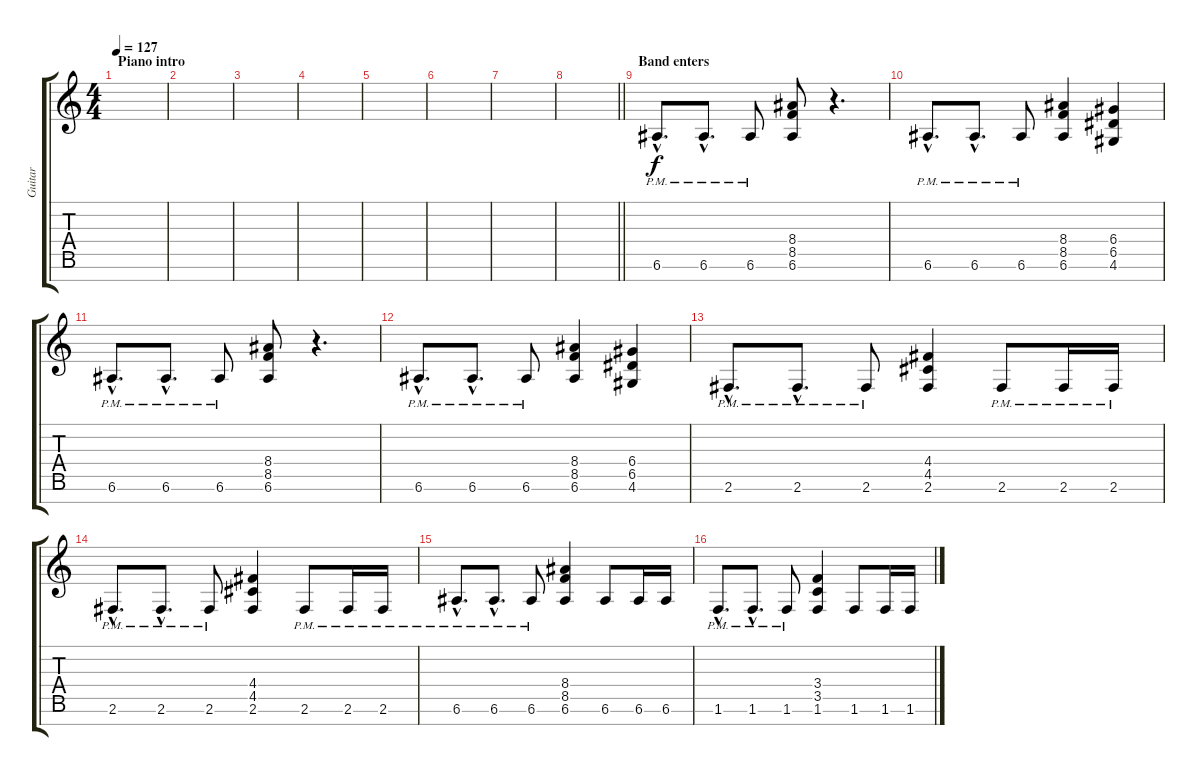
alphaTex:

\track ("Guitar" "Guitar") {instrument distortionguitar}
\staff {score tabs}
\tuning (E4 B3 G3 D3 A2 E2 B1) {hide}
\ts (4 4)
\section ("" "Piano intro")
\tempo 127
\clef g2
\ks c
|
|
|
|
|
|
|
\barLineRight lightlight
|
\section ("" "Band enters")
6.6{hac pm}.8{d} 6.6{hac pm}.8{d} 6.6{pm}.8 (8.4 8.5 6.6).8 r.4{d} |
6.6{hac pm}.8{d} 6.6{hac pm}.8{d} 6.6{pm}.8 (8.4 8.5 6.6).4 (6.4 6.5 4.6).4 |
6.6{hac pm}.8{d} 6.6{hac pm}.8{d} 6.6{pm}.8 (8.4 8.5 6.6).8 r.4{d} |
6.6{hac pm}.8{d} 6.6{hac pm}.8{d} 6.6{pm}.8 (8.4 8.5 6.6).4 (6.4 6.5 4.6).4 |
2.6{hac pm}.8{d} 2.6{hac pm}.8{d} 2.6{pm}.8 (4.4 4.5 2.6).4 2.6{pm}.8 2.6{pm}.16 2.6{pm}.16 |
2.6{hac pm}.8{d} 2.6{hac pm}.8{d} 2.6{pm}.8 (4.4 4.5 2.6).4 2.6{pm}.8 2.6{pm}.16 2.6{pm}.16 |
6.6{hac pm}.8{d} 6.6{hac pm}.8{d} 6.6{pm}.8 (8.4 8.5 6.6).4 6.6.8 6.6.16 6.6.16 |
1.6{hac pm}.8{d} 1.6{hac pm}.8{d} 1.6{pm}.8 (3.4 3.5 1.6).4 1.6.8 1.6.16 1.6.16
